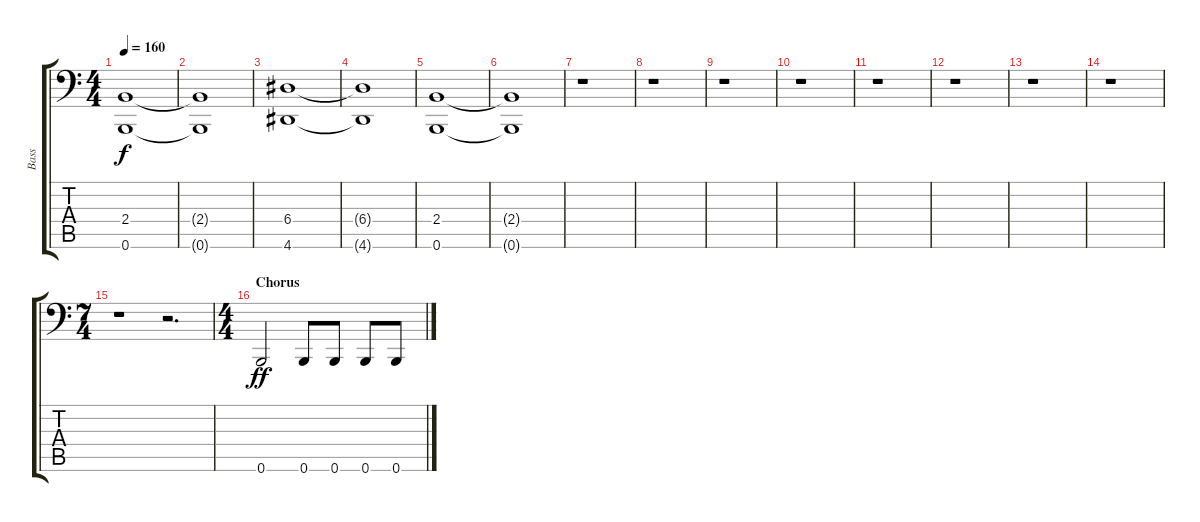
\track ("Bass" "Bass") {instrument electricbassfinger}
\staff {score tabs}
\tuning (C3 G2 D2 A1 E1 B0) {hide}
\ts (4 4)
\tempo 160
\clef f4
\ks c
(2.4 0.6).1{dy f} |
(2.4{t} 0.6{t}).1 |
(6.4 4.6).1 |
(6.4{t} 4.6{t}).1 |
(2.4 0.6).1 |
(2.4{t} 0.6{t}).1 |
r.1 |
r.1 |
r.1 |
r.1 |
r.1 |
r.1 |
r.1 |
r.1 |
\ts (7 4)
r.1 r.2{d} |
\ts (4 4)
\section ("" "Chorus")
0.6.2{dy ff} 0.6.8 0.6.8 0.6.8 0.6.8
